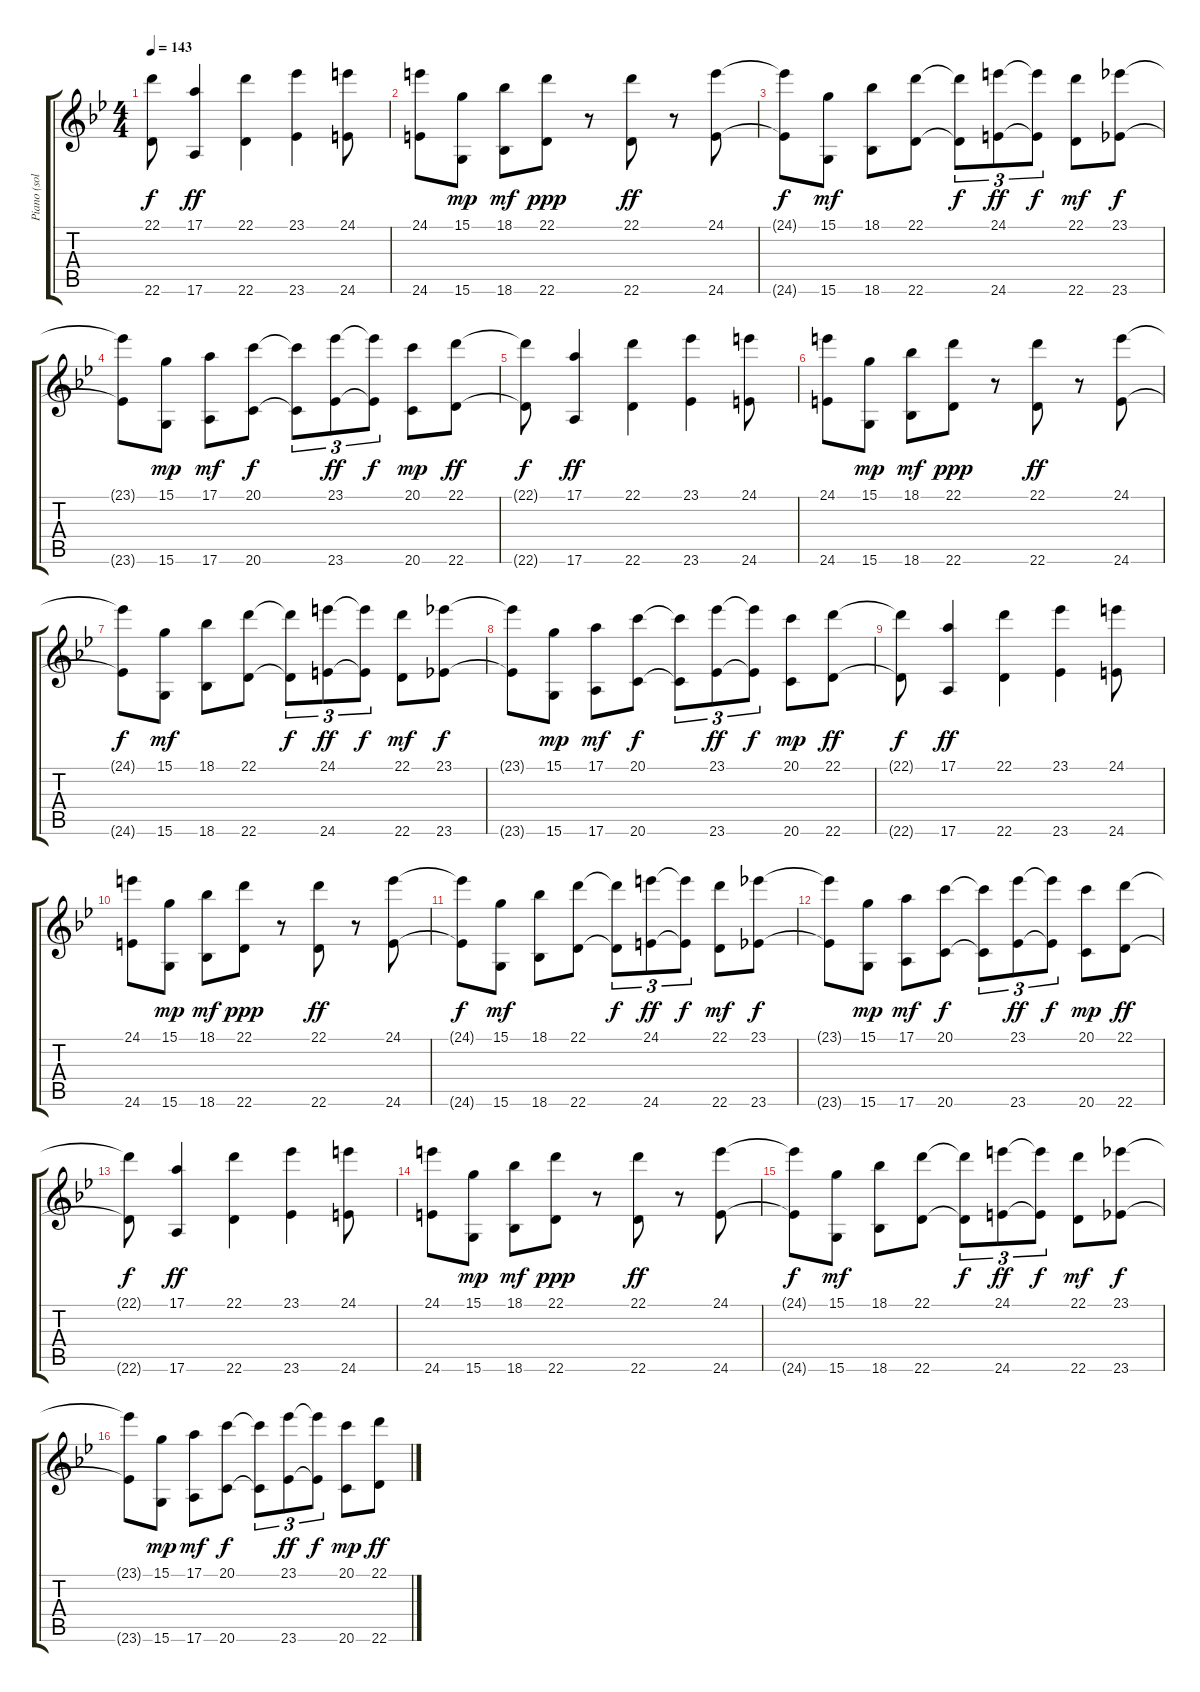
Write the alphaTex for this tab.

\track ("Piano (solo+coda)" "Piano (sol") {instrument brightacousticpiano}
\staff {score tabs}
\tuning (E4 B3 G3 D3 A2 E2) {hide}
\ts (4 4)
\tempo 143
\clef g2
\ks gminor
(22.1{t} 22.6{t}).8{dy f} (17.1 17.6).4{dy ff} (22.1 22.6).4 (23.1 23.6).4 (24.1 24.6).8 |
(24.1 24.6).8 (15.1 15.6).8{dy mp} (18.1 18.6).8{dy mf} (22.1 22.6).8{dy ppp} r.8 (22.1 22.6).8{dy ff} r.8 (24.1 24.6).8 |
(24.1{t} 24.6{t}).8{dy f} (15.1 15.6).8{dy mf} (18.1 18.6).8 (22.1 22.6).8 (22.1{t} 22.6{t}).8{tu (3 2) dy f} (24.1 24.6).8{tu (3 2) dy ff} (24.1{t} 24.6{t}).8{tu (3 2) dy f} (22.1 22.6).8{dy mf} (23.1 23.6).8{dy f} |
(23.1{t} 23.6{t}).8 (15.1 15.6).8{dy mp} (17.1 17.6).8{dy mf} (20.1 20.6).8{dy f} (20.1{t} 20.6{t}).8{tu (3 2)} (23.1 23.6).8{tu (3 2) dy ff} (23.1{t} 23.6{t}).8{tu (3 2) dy f} (20.1 20.6).8{dy mp} (22.1 22.6).8{dy ff} |
(22.1{t} 22.6{t}).8{dy f} (17.1 17.6).4{dy ff} (22.1 22.6).4 (23.1 23.6).4 (24.1 24.6).8 |
(24.1 24.6).8 (15.1 15.6).8{dy mp} (18.1 18.6).8{dy mf} (22.1 22.6).8{dy ppp} r.8 (22.1 22.6).8{dy ff} r.8 (24.1 24.6).8 |
(24.1{t} 24.6{t}).8{dy f} (15.1 15.6).8{dy mf} (18.1 18.6).8 (22.1 22.6).8 (22.1{t} 22.6{t}).8{tu (3 2) dy f} (24.1 24.6).8{tu (3 2) dy ff} (24.1{t} 24.6{t}).8{tu (3 2) dy f} (22.1 22.6).8{dy mf} (23.1 23.6).8{dy f} |
(23.1{t} 23.6{t}).8 (15.1 15.6).8{dy mp} (17.1 17.6).8{dy mf} (20.1 20.6).8{dy f} (20.1{t} 20.6{t}).8{tu (3 2)} (23.1 23.6).8{tu (3 2) dy ff} (23.1{t} 23.6{t}).8{tu (3 2) dy f} (20.1 20.6).8{dy mp} (22.1 22.6).8{dy ff} |
(22.1{t} 22.6{t}).8{dy f} (17.1 17.6).4{dy ff} (22.1 22.6).4 (23.1 23.6).4 (24.1 24.6).8 |
(24.1 24.6).8 (15.1 15.6).8{dy mp} (18.1 18.6).8{dy mf} (22.1 22.6).8{dy ppp} r.8 (22.1 22.6).8{dy ff} r.8 (24.1 24.6).8 |
(24.1{t} 24.6{t}).8{dy f} (15.1 15.6).8{dy mf} (18.1 18.6).8 (22.1 22.6).8 (22.1{t} 22.6{t}).8{tu (3 2) dy f} (24.1 24.6).8{tu (3 2) dy ff} (24.1{t} 24.6{t}).8{tu (3 2) dy f} (22.1 22.6).8{dy mf} (23.1 23.6).8{dy f} |
(23.1{t} 23.6{t}).8 (15.1 15.6).8{dy mp} (17.1 17.6).8{dy mf} (20.1 20.6).8{dy f} (20.1{t} 20.6{t}).8{tu (3 2)} (23.1 23.6).8{tu (3 2) dy ff} (23.1{t} 23.6{t}).8{tu (3 2) dy f} (20.1 20.6).8{dy mp} (22.1 22.6).8{dy ff} |
(22.1{t} 22.6{t}).8{dy f} (17.1 17.6).4{dy ff} (22.1 22.6).4 (23.1 23.6).4 (24.1 24.6).8 |
(24.1 24.6).8 (15.1 15.6).8{dy mp} (18.1 18.6).8{dy mf} (22.1 22.6).8{dy ppp} r.8 (22.1 22.6).8{dy ff} r.8 (24.1 24.6).8 |
(24.1{t} 24.6{t}).8{dy f} (15.1 15.6).8{dy mf} (18.1 18.6).8 (22.1 22.6).8 (22.1{t} 22.6{t}).8{tu (3 2) dy f} (24.1 24.6).8{tu (3 2) dy ff} (24.1{t} 24.6{t}).8{tu (3 2) dy f} (22.1 22.6).8{dy mf} (23.1 23.6).8{dy f} |
(23.1{t} 23.6{t}).8 (15.1 15.6).8{dy mp} (17.1 17.6).8{dy mf} (20.1 20.6).8{dy f} (20.1{t} 20.6{t}).8{tu (3 2)} (23.1 23.6).8{tu (3 2) dy ff} (23.1{t} 23.6{t}).8{tu (3 2) dy f} (20.1 20.6).8{dy mp} (22.1 22.6).8{dy ff}
